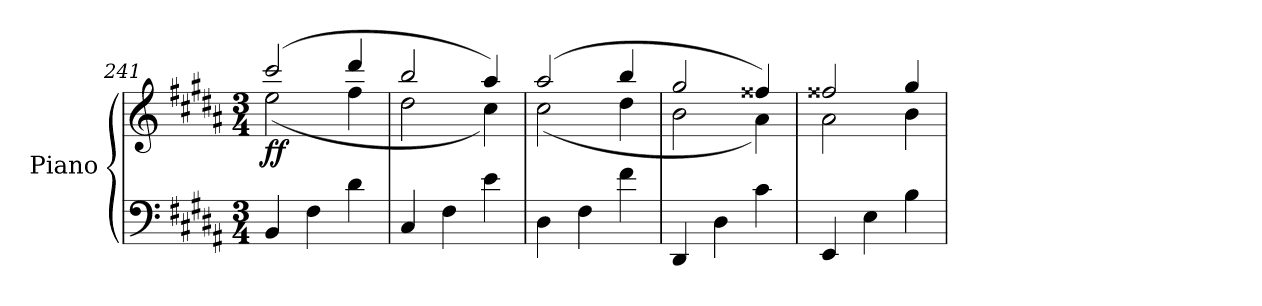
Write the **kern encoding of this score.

**kern	**kern	**dynam
*part1	*part1	*part1
*staff2	*staff1	*staff1/2
*I"Piano	*	*
*I'Pno	*	*
*clefF4	*clefG2	*
*k[f#c#g#d#a#]	*k[f#c#g#d#a#]	*
*B:	*B:	*
*M3/4	*M3/4	*
=241	=241	=241
*	*^	*
!	!	!	!LO:DY:b
4BB/	(2ccc#/	(2ee\	ff
4F#\	.	.	.
4d#\	4ddd#/	4ff#\	.
=242	=242	=242	=242
4C#/	2bb/	2dd#\	.
4F#\	.	.	.
4e\	4aa#/)	4cc#\)	.
=243	=243	=243	=243
4D#\	(2aa#/	(2cc#\	.
4F#\	.	.	.
4f#\	4bb/	4dd#\	.
=244	=244	=244	=244
4DD#/	2gg#/	2b\	.
4D#\	.	.	.
4c#\	4ff##X/)	4a#\)	.
=245	=245	=245	=245
4EE/	2ff##X/	2a#\	.
4E\	.	.	.
4B\	4gg#/	4b\	.
*	*v	*v	*
=	=	=
*-	*-	*-
